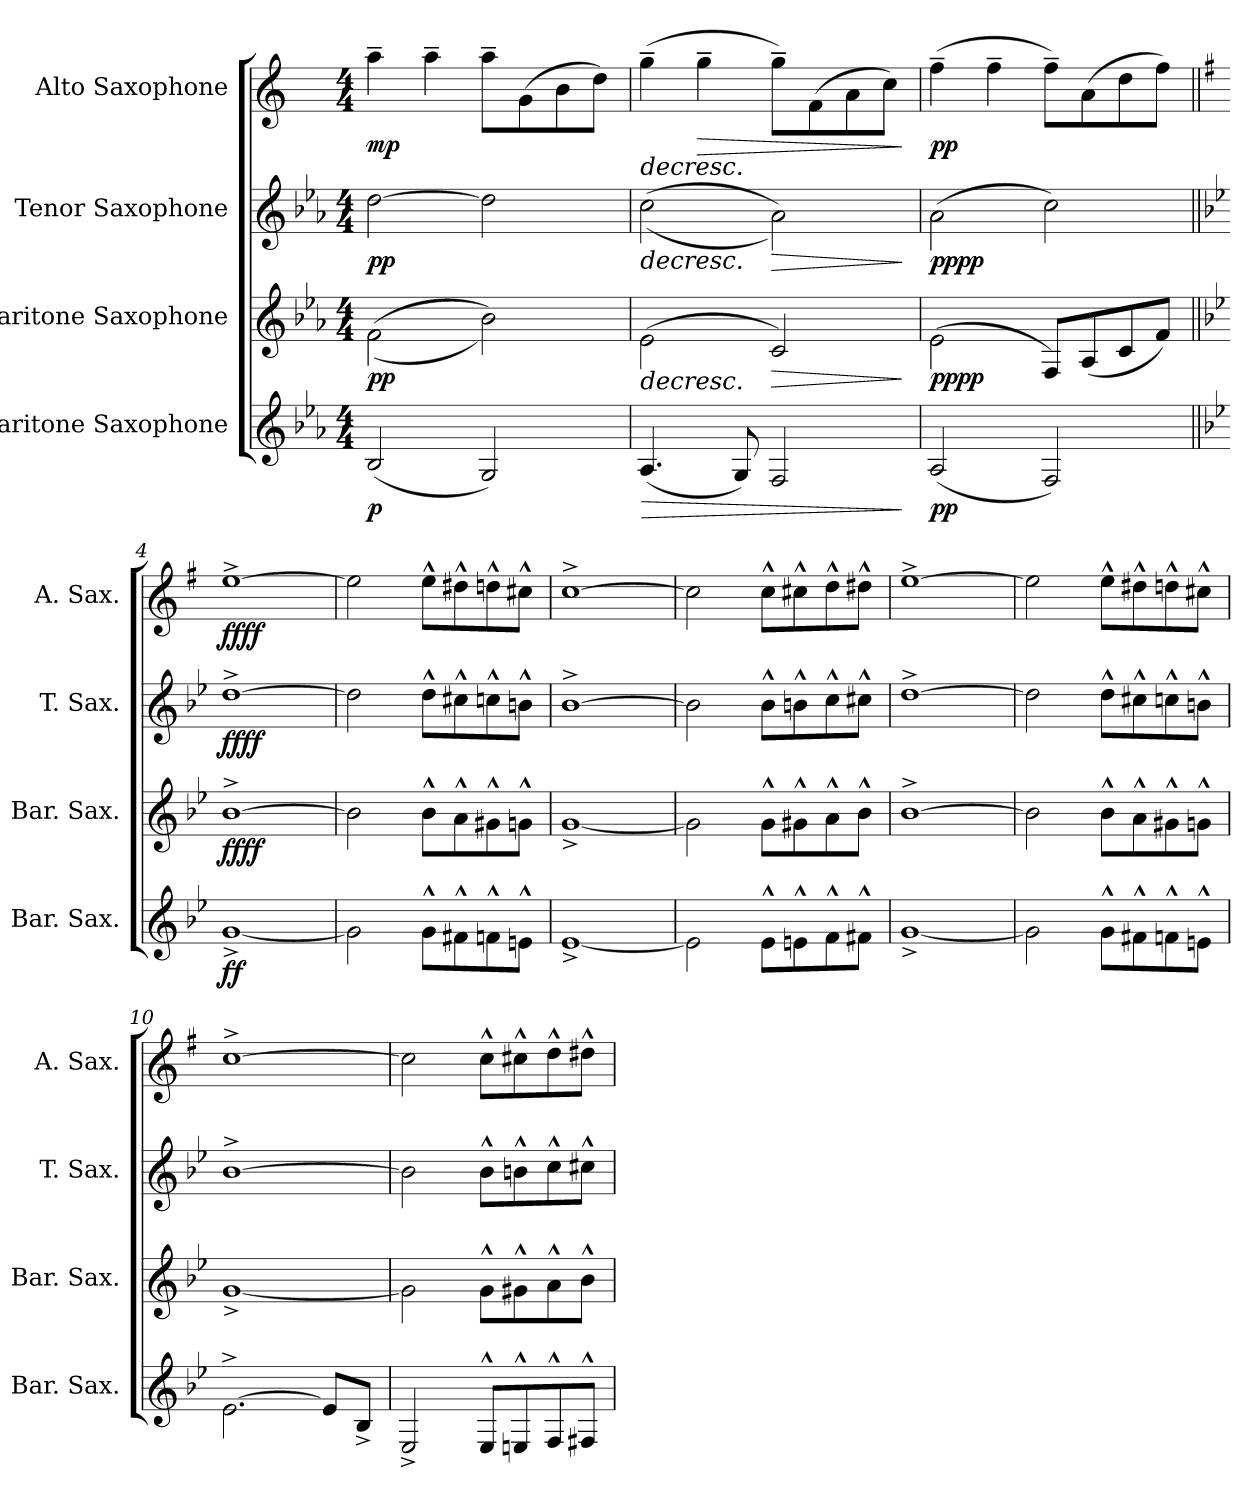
**kern	**dynam	**kern	**dynam	**kern	**dynam	**kern	**dynam
*part4	*part4	*part3	*part3	*part2	*part2	*part1	*part1
*staff4	*staff4	*staff3	*staff3	*staff2	*staff2	*staff1	*staff1
*I"Baritone Saxophone	*	*I"Baritone Saxophone	*	*I"Tenor Saxophone	*	*I"Alto Saxophone	*
*I'Bar. Sax.	*	*I'Bar. Sax.	*	*I'T. Sax.	*	*I'A. Sax.	*
*clefG2	*	*clefG2	*	*clefG2	*	*clefG2	*
*ITrd12c21	*	*ITrd12c21	*	*ITrd8c14	*	*ITrd5c9	*
*k[b-e-a-]	*	*k[b-e-a-]	*	*k[b-e-a-]	*	*k[b-e-a-]	*
*M4/4	*	*M4/4	*	*M4/4	*	*M4/4	*
*MM120	*	*MM120	*	*MM120	*	*MM120	*
=1	=1	=1	=1	=1	=1	=1	=1
!	!LO:DY:b	!	!LO:DY:b	!	!	!	!
!	!	!	!LO:DY:n=1:b	!	!LO:DY:b	!	!
!	!	!	!	!	!LO:DY:n=1:b	!	!LO:DY:b
(<2BB-/	p	(>(>2F\	p p	[2d\	p p	4cc~\	mp
.	.	.	.	.	.	4cc~\	.
2GG/)	.	2B-\))	.	2d\]	.	8cc~\L	.
.	.	.	.	.	.	(>8B-\	.
.	.	.	.	.	.	8d\	.
.	.	.	.	.	.	8f\J)	.
=2	=2	=2	=2	=2	=2	=2	=2
!	!LO:HP:b	!	!LO:HP:b	!	!LO:HP:b	!	!LO:HP:b
(<4.AA-/	>	(>2E-\	>	(>(>2c\	>	(>4b-~\	>
!	!	!	!	!	!	!	!LO:HP:b
.	.	.	.	.	.	4b-~\	>
8GG/)	.	.	.	.	.	.	.
!	!	!	!LO:HP:b	!	!LO:HP:b	!	!
2FF/	.	2C/)	>	2A-\))	>	8b-~\L)	.
.	.	.	.	.	.	(>8A-\	.
.	.	.	.	.	.	8c\	.
.	.	.	.	.	.	8e-\J)	.
.	]	.	] ]	.	] ]	.	] ]
=3	=3	=3	=3	=3	=3	=3	=3
!	!LO:DY:b	!	!LO:DY:b	!	!	!	!
!	!	!	!LO:DY:n=1:b	!	!LO:DY:b	!	!
!	!	!	!	!	!LO:DY:n=1:b	!	!LO:DY:b
(<2AA-/	pp	(>2E-\	pp pp	(>2A-\	pp pp	(>4a-~\	pp
.	.	.	.	.	.	4a-~\	.
2FF/)	.	8FF/L)	.	2c\)	.	8a-~\L)	.
.	.	(<8AA-/	.	.	.	(>8c\	.
.	.	8C/	.	.	.	8f\	.
.	.	8F/J)	.	.	.	8a-\J)	.
=4||	=4||	=4||	=4||	=4||	=4||	=4||	=4||
!!LO:REH:place=s1:a:B:fs=14:t=4
*k[b-e-]	*	*k[b-e-]	*	*k[b-e-]	*	*k[b-e-]	*
*	*	*	*	*	*	*MM136	*
!	!LO:DY:b	!	!LO:DY:b	!	!	!	!
!	!	!	!LO:DY:n=1:b	!	!LO:DY:b	!	!
!	!	!	!	!	!LO:DY:n=1:b	!	!LO:DY:b
!	!	!	!	!	!	!	!LO:DY:n=1:b
[1G^	ff	[1B-^	ff ff	[1d^	ff ff	[1g^	ff ff
=5	=5	=5	=5	=5	=5	=5	=5
2G\]	.	2B-\]	.	2d\]	.	2g\]	.
8G^^\L	.	8B-^^\L	.	8d^^\L	.	8g^^\L	.
8F#X^^\	.	8A^^\	.	8c#X^^\	.	8f#X^^\	.
8Fn^^\	.	8G#X^^\	.	8cn^^\	.	8fn^^\	.
8En^^\J	.	8Gn^^\J	.	8Bn^^\J	.	8en^^\J	.
=6	=6	=6	=6	=6	=6	=6	=6
[1E-^	.	[1G^	.	[1B-^	.	[1e-^	.
!!LO:LB:g=z
=7	=7	=7	=7	=7	=7	=7	=7
2E-\]	.	2G\]	.	2B-\]	.	2e-\]	.
8E-^^\L	.	8G^^\L	.	8B-^^\L	.	8e-^^\L	.
8En^^\	.	8G#X^^\	.	8Bn^^\	.	8en^^\	.
8F^^\	.	8A^^\	.	8c^^\	.	8f^^\	.
8F#X^^\J	.	8B-^^\J	.	8c#X^^\J	.	8f#X^^\J	.
=8	=8	=8	=8	=8	=8	=8	=8
[1G^	.	[1B-^	.	[1d^	.	[1g^	.
=9	=9	=9	=9	=9	=9	=9	=9
2G\]	.	2B-\]	.	2d\]	.	2g\]	.
8G^^\L	.	8B-^^\L	.	8d^^\L	.	8g^^\L	.
8F#X^^\	.	8A^^\	.	8c#X^^\	.	8f#X^^\	.
8Fn^^\	.	8G#X^^\	.	8cn^^\	.	8fn^^\	.
8En^^\J	.	8Gn^^\J	.	8Bn^^\J	.	8en^^\J	.
=10	=10	=10	=10	=10	=10	=10	=10
[2.E-^\	.	[1G^	.	[1B-^	.	[1e-^	.
8E-/L]	.	.	.	.	.	.	.
8BB-^/J	.	.	.	.	.	.	.
=11	=11	=11	=11	=11	=11	=11	=11
2EE-^/	.	2G\]	.	2B-\]	.	2e-\]	.
8EE-^^/L	.	8G^^\L	.	8B-^^\L	.	8e-^^\L	.
8EEn^^/	.	8G#X^^\	.	8Bn^^\	.	8en^^\	.
8FF^^/	.	8A^^\	.	8c^^\	.	8f^^\	.
8FF#X^^/J	.	8B-^^\J	.	8c#X^^\J	.	8f#X^^\J	.
=	=	=	=	=	=	=	=
*-	*-	*-	*-	*-	*-	*-	*-
